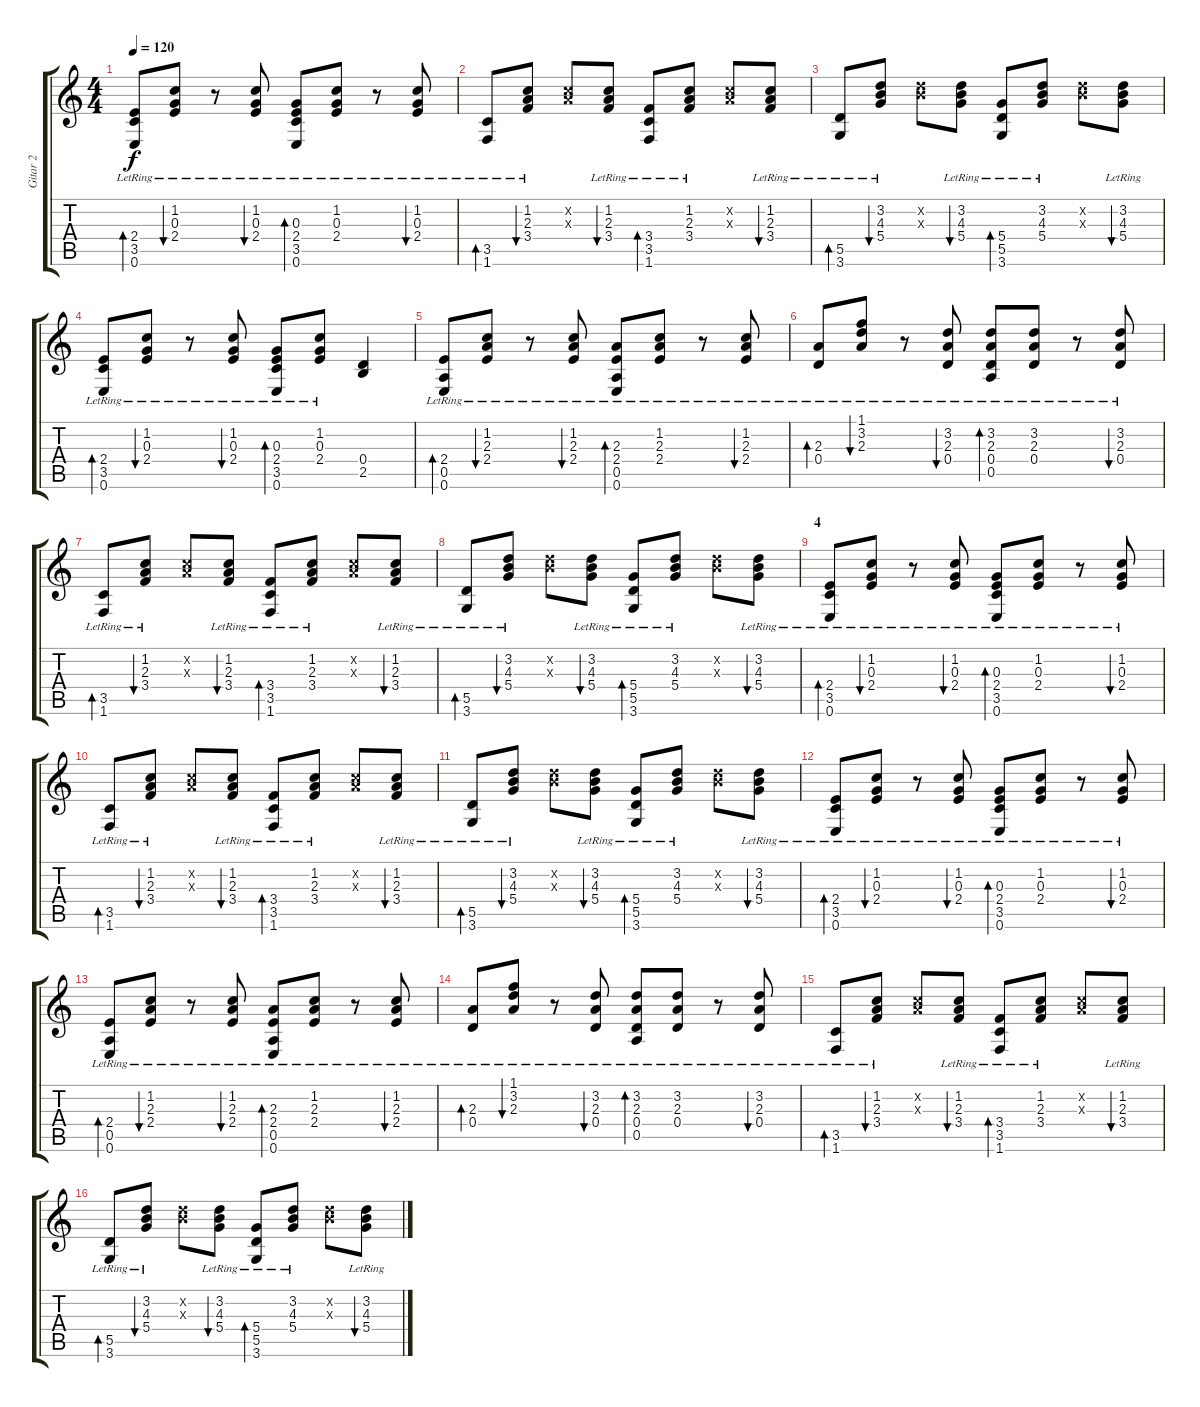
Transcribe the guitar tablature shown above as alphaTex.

\track ("Gitar 2" "Gitar 2") {instrument acousticguitarsteel}
\staff {score tabs}
\tuning (E4 B3 G3 D3 A2 E2) {hide}
\ts (4 4)
\tempo 120
\clef g2
\ks c
(2.4{lr} 3.5{lr} 0.6{lr}).8{bd 120 dy f} (1.2{lr} 0.3{lr} 2.4{lr}).8{bu 120} r.8 (1.2{lr} 0.3{lr} 2.4{lr}).8{bu 120} (0.3{lr} 2.4{lr} 3.5{lr} 0.6{lr}).8{bd 120} (1.2{lr} 0.3{lr} 2.4{lr}).8 r.8 (1.2{lr} 0.3{lr} 2.4{lr}).8{bu 120} |
(3.5{lr} 1.6{lr}).8{bd 120} (1.2{lr} 2.3{lr} 3.4{lr}).8{bu 120} (1.2{x} 2.3{x}).8 (1.2{lr} 2.3{lr} 3.4{lr}).8{bu 120} (3.4{lr} 3.5{lr} 1.6{lr}).8{bd 120} (1.2{lr} 2.3{lr} 3.4{lr}).8 (1.2{x} 2.3{x}).8 (1.2{lr} 2.3{lr} 3.4{lr}).8{bu 120} |
(5.5{lr} 3.6{lr}).8{bd 120} (3.2{lr} 4.3{lr} 5.4{lr}).8{bu 120} (3.2{x} 4.3{x}).8 (3.2{lr} 4.3{lr} 5.4{lr}).8{bu 120} (5.4{lr} 5.5{lr} 3.6{lr}).8{bd 120} (3.2{lr} 4.3{lr} 5.4{lr}).8 (3.2{x} 4.3{x}).8 (3.2{lr} 4.3{lr} 5.4{lr}).8{bu 120} |
(2.4{lr} 3.5{lr} 0.6{lr}).8{bd 120} (1.2{lr} 0.3{lr} 2.4{lr}).8{bu 120} r.8 (1.2{lr} 0.3{lr} 2.4{lr}).8{bu 120} (0.3{lr} 2.4{lr} 3.5{lr} 0.6{lr}).8{bd 120} (1.2{lr} 0.3{lr} 2.4{lr}).8 (0.4 2.5).4 |
(2.4{lr} 0.5{lr} 0.6{lr}).8{bd 120} (1.2{lr} 2.3{lr} 2.4{lr}).8{bu 120} r.8 (1.2{lr} 2.3{lr} 2.4{lr}).8{bu 120} (2.3{lr} 2.4{lr} 0.5{lr} 0.6{lr}).8{bd 120} (1.2{lr} 2.3{lr} 2.4{lr}).8 r.8 (1.2{lr} 2.3{lr} 2.4{lr}).8{bu 120} |
(2.3{lr} 0.4{lr}).8{bd 120} (1.1{lr} 3.2{lr} 2.3{lr}).8{bu 120} r.8 (3.2{lr} 2.3{lr} 0.4{lr}).8{bu 120} (3.2{lr} 2.3{lr} 0.4{lr} 0.5{lr}).8{bd 120} (3.2{lr} 2.3{lr} 0.4{lr}).8 r.8 (3.2{lr} 2.3{lr} 0.4{lr}).8{bu 120} |
(3.5{lr} 1.6{lr}).8{bd 120} (1.2{lr} 2.3{lr} 3.4{lr}).8{bu 120} (1.2{x} 2.3{x}).8 (1.2{lr} 2.3{lr} 3.4{lr}).8{bu 120} (3.4{lr} 3.5{lr} 1.6{lr}).8{bd 120} (1.2{lr} 2.3{lr} 3.4{lr}).8 (1.2{x} 2.3{x}).8 (1.2{lr} 2.3{lr} 3.4{lr}).8{bu 120} |
(5.5{lr} 3.6{lr}).8{bd 120} (3.2{lr} 4.3{lr} 5.4{lr}).8{bu 120} (3.2{x} 4.3{x}).8 (3.2{lr} 4.3{lr} 5.4{lr}).8{bu 120} (5.4{lr} 5.5{lr} 3.6{lr}).8{bd 120} (3.2{lr} 4.3{lr} 5.4{lr}).8 (3.2{x} 4.3{x}).8 (3.2{lr} 4.3{lr} 5.4{lr}).8{bu 120} |
\section ("" "4")
(2.4{lr} 3.5{lr} 0.6{lr}).8{bd 120} (1.2{lr} 0.3{lr} 2.4{lr}).8{bu 120} r.8 (1.2{lr} 0.3{lr} 2.4{lr}).8{bu 120} (0.3{lr} 2.4{lr} 3.5{lr} 0.6{lr}).8{bd 120} (1.2{lr} 0.3{lr} 2.4{lr}).8 r.8 (1.2{lr} 0.3{lr} 2.4{lr}).8{bu 120} |
(3.5{lr} 1.6{lr}).8{bd 120} (1.2{lr} 2.3{lr} 3.4{lr}).8{bu 120} (1.2{x} 2.3{x}).8 (1.2{lr} 2.3{lr} 3.4{lr}).8{bu 120} (3.4{lr} 3.5{lr} 1.6{lr}).8{bd 120} (1.2{lr} 2.3{lr} 3.4{lr}).8 (1.2{x} 2.3{x}).8 (1.2{lr} 2.3{lr} 3.4{lr}).8{bu 120} |
(5.5{lr} 3.6{lr}).8{bd 120} (3.2{lr} 4.3{lr} 5.4{lr}).8{bu 120} (3.2{x} 4.3{x}).8 (3.2{lr} 4.3{lr} 5.4{lr}).8{bu 120} (5.4{lr} 5.5{lr} 3.6{lr}).8{bd 120} (3.2{lr} 4.3{lr} 5.4{lr}).8 (3.2{x} 4.3{x}).8 (3.2{lr} 4.3{lr} 5.4{lr}).8{bu 120} |
(2.4{lr} 3.5{lr} 0.6{lr}).8{bd 120} (1.2{lr} 0.3{lr} 2.4{lr}).8{bu 120} r.8 (1.2{lr} 0.3{lr} 2.4{lr}).8{bu 120} (0.3{lr} 2.4{lr} 3.5{lr} 0.6{lr}).8{bd 120} (1.2{lr} 0.3{lr} 2.4{lr}).8 r.8 (1.2{lr} 0.3{lr} 2.4{lr}).8{bu 120} |
(2.4{lr} 0.5{lr} 0.6{lr}).8{bd 120} (1.2{lr} 2.3{lr} 2.4{lr}).8{bu 120} r.8 (1.2{lr} 2.3{lr} 2.4{lr}).8{bu 120} (2.3{lr} 2.4{lr} 0.5{lr} 0.6{lr}).8{bd 120} (1.2{lr} 2.3{lr} 2.4{lr}).8 r.8 (1.2{lr} 2.3{lr} 2.4{lr}).8{bu 120} |
(2.3{lr} 0.4{lr}).8{bd 120} (1.1{lr} 3.2{lr} 2.3{lr}).8{bu 120} r.8 (3.2{lr} 2.3{lr} 0.4{lr}).8{bu 120} (3.2{lr} 2.3{lr} 0.4{lr} 0.5{lr}).8{bd 120} (3.2{lr} 2.3{lr} 0.4{lr}).8 r.8 (3.2{lr} 2.3{lr} 0.4{lr}).8{bu 120} |
(3.5{lr} 1.6{lr}).8{bd 120} (1.2{lr} 2.3{lr} 3.4{lr}).8{bu 120} (1.2{x} 2.3{x}).8 (1.2{lr} 2.3{lr} 3.4{lr}).8{bu 120} (3.4{lr} 3.5{lr} 1.6{lr}).8{bd 120} (1.2{lr} 2.3{lr} 3.4{lr}).8 (1.2{x} 2.3{x}).8 (1.2{lr} 2.3{lr} 3.4{lr}).8{bu 120} |
(5.5{lr} 3.6{lr}).8{bd 120} (3.2{lr} 4.3{lr} 5.4{lr}).8{bu 120} (3.2{x} 4.3{x}).8 (3.2{lr} 4.3{lr} 5.4{lr}).8{bu 120} (5.4{lr} 5.5{lr} 3.6{lr}).8{bd 120} (3.2{lr} 4.3{lr} 5.4{lr}).8 (3.2{x} 4.3{x}).8 (3.2{lr} 4.3{lr} 5.4{lr}).8{bu 120}
